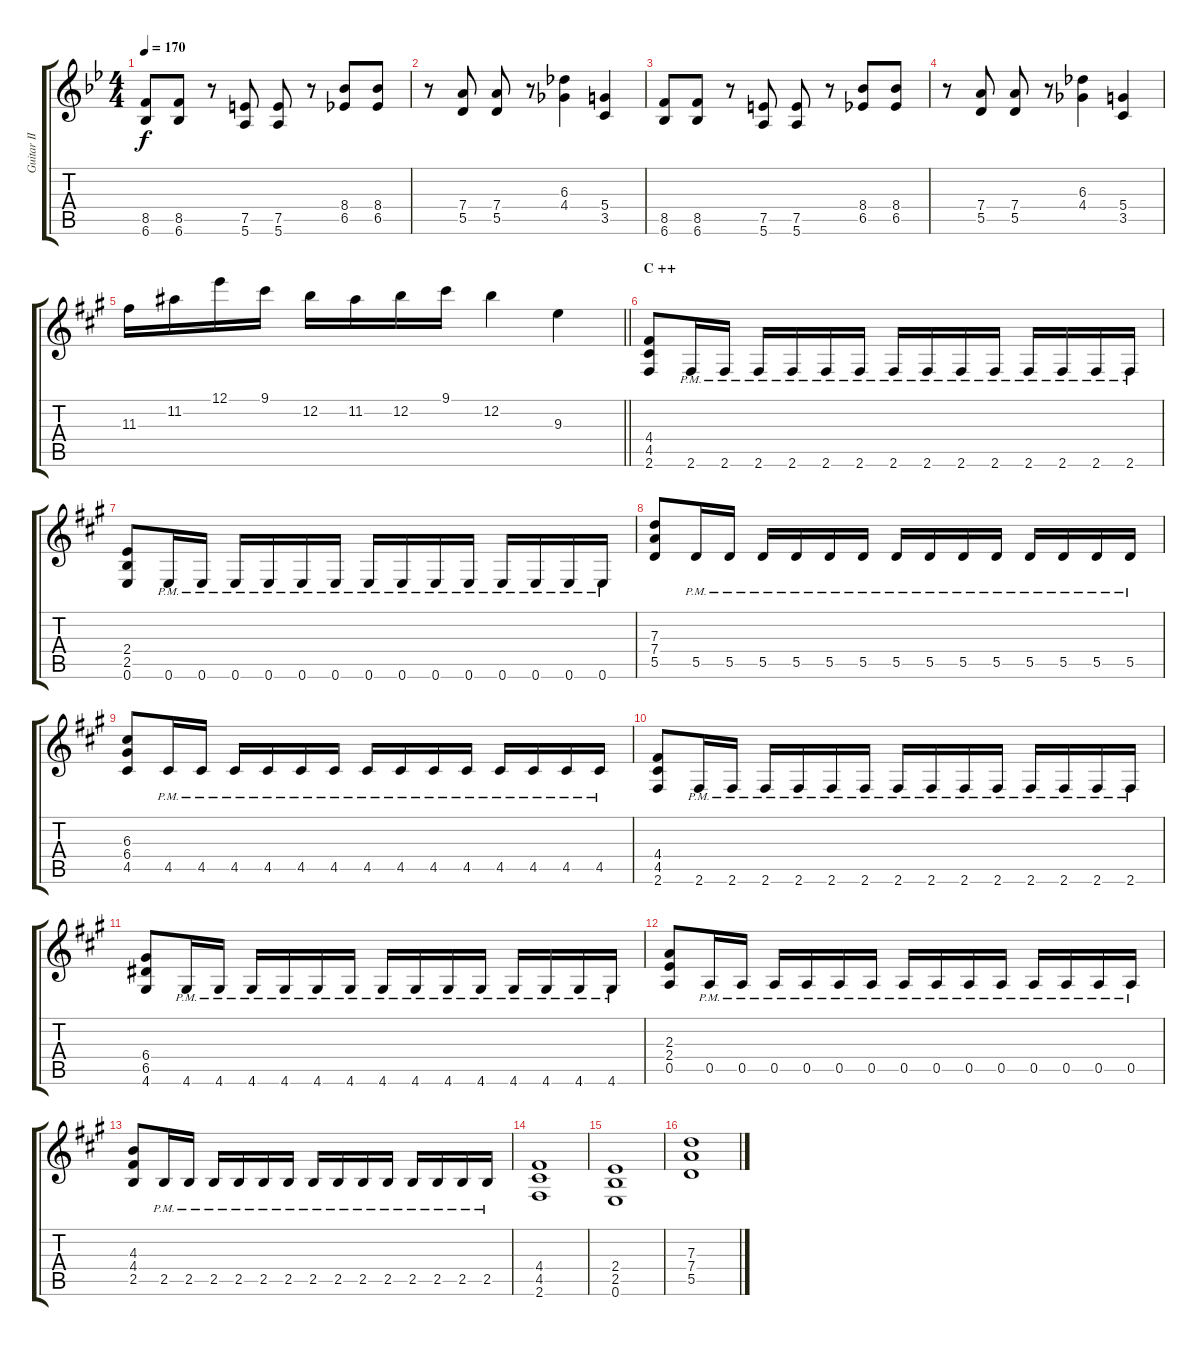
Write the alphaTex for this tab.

\track ("Guitar II (Kawaguchi Norimi/\"Christina\")" "Guitar II ") {instrument overdrivenguitar}
\staff {score tabs}
\tuning (E4 B3 G3 D3 A2 E2) {hide}
\ts (4 4)
\tempo 170
\clef g2
\ks bb
(8.5 6.6).8{dy f} (8.5 6.6).8 r.8 (7.5 5.6).8 (7.5 5.6).8 r.8 (8.4 6.5).8 (8.4 6.5).8 |
r.8 (7.4 5.5).8 (7.4 5.5).8 r.8 (6.3 4.4).4 (5.4 3.5).4 |
(8.5 6.6).8 (8.5 6.6).8 r.8 (7.5 5.6).8 (7.5 5.6).8 r.8 (8.4 6.5).8 (8.4 6.5).8 |
r.8 (7.4 5.5).8 (7.4 5.5).8 r.8 (6.3 4.4).4 (5.4 3.5).4 |
\barLineRight lightlight
\ks a
11.3.16 11.2.16 12.1.16 9.1.16 12.2.16 11.2.16 12.2.16 9.1.16 12.2.4 9.3.4 |
\section ("" "C ++")
(4.4 4.5 2.6).8 2.6{pm}.16 2.6{pm}.16 2.6{pm}.16 2.6{pm}.16 2.6{pm}.16 2.6{pm}.16 2.6{pm}.16 2.6{pm}.16 2.6{pm}.16 2.6{pm}.16 2.6{pm}.16 2.6{pm}.16 2.6{pm}.16 2.6{pm}.16 |
(2.4 2.5 0.6).8 0.6{pm}.16 0.6{pm}.16 0.6{pm}.16 0.6{pm}.16 0.6{pm}.16 0.6{pm}.16 0.6{pm}.16 0.6{pm}.16 0.6{pm}.16 0.6{pm}.16 0.6{pm}.16 0.6{pm}.16 0.6{pm}.16 0.6{pm}.16 |
(7.3 7.4 5.5).8 5.5{pm}.16 5.5{pm}.16 5.5{pm}.16 5.5{pm}.16 5.5{pm}.16 5.5{pm}.16 5.5{pm}.16 5.5{pm}.16 5.5{pm}.16 5.5{pm}.16 5.5{pm}.16 5.5{pm}.16 5.5{pm}.16 5.5{pm}.16 |
(6.3 6.4 4.5).8 4.5{pm}.16 4.5{pm}.16 4.5{pm}.16 4.5{pm}.16 4.5{pm}.16 4.5{pm}.16 4.5{pm}.16 4.5{pm}.16 4.5{pm}.16 4.5{pm}.16 4.5{pm}.16 4.5{pm}.16 4.5{pm}.16 4.5{pm}.16 |
(4.4 4.5 2.6).8 2.6{pm}.16 2.6{pm}.16 2.6{pm}.16 2.6{pm}.16 2.6{pm}.16 2.6{pm}.16 2.6{pm}.16 2.6{pm}.16 2.6{pm}.16 2.6{pm}.16 2.6{pm}.16 2.6{pm}.16 2.6{pm}.16 2.6{pm}.16 |
(6.4 6.5 4.6).8 4.6{pm}.16 4.6{pm}.16 4.6{pm}.16 4.6{pm}.16 4.6{pm}.16 4.6{pm}.16 4.6{pm}.16 4.6{pm}.16 4.6{pm}.16 4.6{pm}.16 4.6{pm}.16 4.6{pm}.16 4.6{pm}.16 4.6{pm}.16 |
(2.3 2.4 0.5).8 0.5{pm}.16 0.5{pm}.16 0.5{pm}.16 0.5{pm}.16 0.5{pm}.16 0.5{pm}.16 0.5{pm}.16 0.5{pm}.16 0.5{pm}.16 0.5{pm}.16 0.5{pm}.16 0.5{pm}.16 0.5{pm}.16 0.5{pm}.16 |
(4.3 4.4 2.5).8 2.5{pm}.16 2.5{pm}.16 2.5{pm}.16 2.5{pm}.16 2.5{pm}.16 2.5{pm}.16 2.5{pm}.16 2.5{pm}.16 2.5{pm}.16 2.5{pm}.16 2.5{pm}.16 2.5{pm}.16 2.5{pm}.16 2.5{pm}.16 |
(4.4 4.5 2.6).1 |
(2.4 2.5 0.6).1 |
(7.3 7.4 5.5).1
